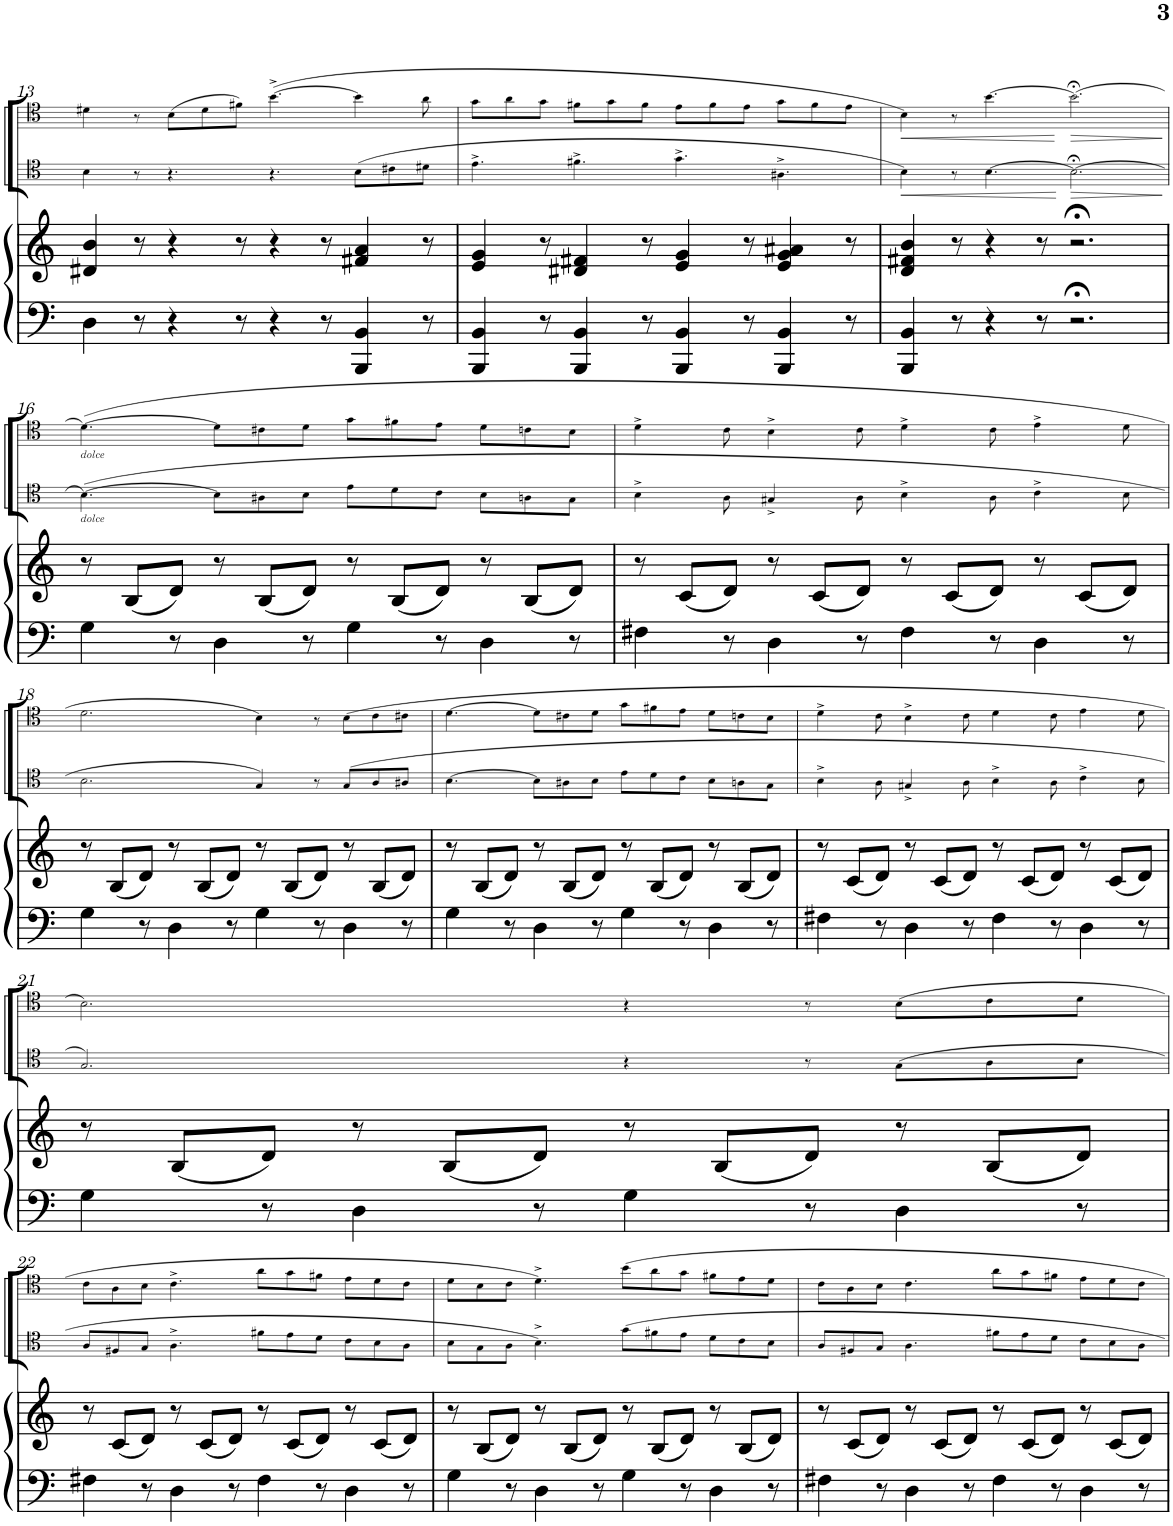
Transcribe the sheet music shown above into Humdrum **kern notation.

**kern	**kern	**kern	**dynam	**kern	**dynam
*part3	*part3	*part2	*part2	*part1	*part1
*staff4	*staff3	*staff2	*staff2	*staff1	*staff1
*I"Piano	*	*I"Trombone 2	*	*I"Trombone 1	*
*I'Pno	*	*I'Trb	*	*I'Trb	*
!!LO:PB:g=z
*clefF4	*clefG2	*clefC4	*	*clefC4	*
*k[]	*k[]	*k[]	*	*k[]	*
*M12/8	*M12/8	*M12/8	*	*M12/8	*
=13	=13	=13	=13	=13	=13
4D\	4d#X/ 4b/	4B\	.	4d#X\	.
8r	8r	8r	.	8r	.
4r	4r	4.r	.	(8B\L	.
.	.	.	.	8d#\	.
8r	8r	.	.	8f#X\J)	.
4r	4r	4.r	.	([4.b^\	.
8r	8r	.	.	.	.
4BBB/ 4BB/	4f#X/ 4a/	(8B\L	.	4b\]	.
.	.	8c#X\	.	.	.
8r	8r	8d#X\J	.	8a\	.
=14	=14	=14	=14	=14	=14
4BBB/ 4BB/	4e/ 4g/	4.e^\	.	8g\L	.
.	.	.	.	8a\	.
8r	8r	.	.	8g\J	.
4BBB/ 4BB/	4d#X/ 4f#X/	4.f#X^\	.	8f#X\L	.
.	.	.	.	8g\	.
8r	8r	.	.	8f#\J	.
4BBB/ 4BB/	4e/ 4g/	4.g^\	.	8e\L	.
.	.	.	.	8f#\	.
8r	8r	.	.	8e\J	.
4BBB/ 4BB/	4e/ 4g/ 4a#X/	4.A#X^\	.	8g\L	.
.	.	.	.	8f#\	.
8r	8r	.	.	8e\J	.
=15	=15	=15	=15	=15	=15
!	!	!	!LO:HP:b	!	!LO:HP:b
4BBB/ 4BB/	4d/ 4f#X/ 4b/	4B\)	<	4B\)	<
8r	8r	8r	.	8r	.
4r	4r	[4.B\	.	[4.b\	.
8r	8r	.	.	.	.
!	!	!	!LO:HP:n=1:b	!	!LO:HP:n=1:b
2.r;<	2.r;<	2.B;<\_	[ >	(2.b;<\]	[ >
.	.	.	]	.	]
!!LO:LB:g=z
=16	=16	=16	=16	=16	=16
!	!	!	!	!LO:TX:b:i:t=dolce	!
!	!	!LO:TX:b:i:t=dolce	!	!	!
4G\	8r	(4.B\_	.	([4.d\)	.
.	(8B/L	.	.	.	.
8r	8d/J)	.	.	.	.
4D\	8r	8B\L]	.	8d\L]	.
.	(8B/L	8A#X\	.	8c#X\	.
8r	8d/J)	8B\J	.	8d\J	.
4G\	8r	8e\L	.	8g\L	.
.	(8B/L	8d\	.	8f#X\	.
8r	8d/J)	8c\J	.	8e\J	.
4D\	8r	8B\L	.	8d\L	.
.	(8B/L	8An\	.	8cn\	.
8r	8d/J)	8G\J	.	8B\J	.
=17	=17	=17	=17	=17	=17
4F#X\	8r	4B^\	.	4d^\	.
.	(8c/L	.	.	.	.
8r	8d/J)	8A\	.	8c\	.
4D\	8r	4G#X^/	.	4B^\	.
.	(8c/L	.	.	.	.
8r	8d/J)	8A\	.	8c\	.
4F#\	8r	4B^\	.	4d^\	.
.	(8c/L	.	.	.	.
8r	8d/J)	8A\	.	8c\	.
4D\	8r	4c^\	.	4e^\	.
.	(8c/L	.	.	.	.
8r	8d/J)	8B\	.	8d\	.
!!LO:LB:g=z
=18	=18	=18	=18	=18	=18
4G\	8r	2.B\	.	2.d\	.
.	(8B/L	.	.	.	.
8r	8d/J)	.	.	.	.
4D\	8r	.	.	.	.
.	(8B/L	.	.	.	.
8r	8d/J)	.	.	.	.
4G\	8r	4G/)	.	4B\)	.
.	(8B/L	.	.	.	.
8r	8d/J)	8r	.	8r	.
4D\	8r	(8G/L	.	(8B\L	.
.	(8B/L	8A/	.	8c\	.
8r	8d/J)	8A#X/J	.	8c#X\J	.
=19	=19	=19	=19	=19	=19
4G\	8r	[4.B\	.	[4.d\	.
.	(8B/L	.	.	.	.
8r	8d/J)	.	.	.	.
4D\	8r	8B\L]	.	8d\L]	.
.	(8B/L	8A#X\	.	8c#X\	.
8r	8d/J)	8B\J	.	8d\J	.
4G\	8r	8e\L	.	8g\L	.
.	(8B/L	8d\	.	8f#X\	.
8r	8d/J)	8c\J	.	8e\J	.
4D\	8r	8B\L	.	8d\L	.
.	(8B/L	8An\	.	8cn\	.
8r	8d/J)	8G\J	.	8B\J	.
=20	=20	=20	=20	=20	=20
4F#X\	8r	4B^\	.	4d^\	.
.	(8c/L	.	.	.	.
8r	8d/J)	8A\	.	8c\	.
4D\	8r	4G#X^/	.	4B^\	.
.	(8c/L	.	.	.	.
8r	8d/J)	8A\	.	8c\	.
4F#\	8r	4B^\	.	4d\	.
.	(8c/L	.	.	.	.
8r	8d/J)	8A\	.	8c\	.
4D\	8r	4c^\	.	4e\	.
.	(8c/L	.	.	.	.
8r	8d/J)	8B\	.	8d\	.
!!LO:LB:g=z
=21	=21	=21	=21	=21	=21
4G\	8r	2.G/)	.	2.B\)	.
.	(8B/L	.	.	.	.
8r	8d/J)	.	.	.	.
4D\	8r	.	.	.	.
.	(8B/L	.	.	.	.
8r	8d/J)	.	.	.	.
4G\	8r	4r	.	4r	.
.	(8B/L	.	.	.	.
8r	8d/J)	8r	.	8r	.
4D\	8r	(8G\L	.	(8B\L	.
.	(8B/L	8A\	.	8c\	.
8r	8d/J)	8B\J	.	8d\J	.
!!LO:LB:g=z
=22	=22	=22	=22	=22	=22
4F#X\	8r	8A/L	.	8c\L	.
.	(8c/L	8F#X/	.	8A\	.
8r	8d/J)	8G/J	.	8B\J	.
4D\	8r	4.A^\	.	4.c^\	.
.	(8c/L	.	.	.	.
8r	8d/J)	.	.	.	.
4F#\	8r	8f#X\L	.	8a\L	.
.	(8c/L	8e\	.	8g\	.
8r	8d/J)	8d\J	.	8f#X\J	.
4D\	8r	8c\L	.	8e\L	.
.	(8c/L	8B\	.	8d\	.
8r	8d/J)	8A\J	.	8c\J	.
=23	=23	=23	=23	=23	=23
4G\	8r	8B\L	.	8d\L	.
.	(8B/L	8G\	.	8B\	.
8r	8d/J)	8A\J	.	8c\J	.
4D\	8r	4.B^\)	.	4.d^\)	.
.	(8B/L	.	.	.	.
8r	8d/J)	.	.	.	.
4G\	8r	8g\L	.	8b\L	.
.	(8B/L	8f#X\	.	8a\	.
8r	8d/J)	8e\J	.	8g\J	.
4D\	8r	8d\L	.	8f#X\L	.
.	(8B/L	8c\	.	8e\	.
8r	8d/J)	8B\J	.	8d\J	.
=24	=24	=24	=24	=24	=24
4F#X\	8r	8A/L	.	8c\L	.
.	(8c/L	8F#X/	.	8A\	.
8r	8d/J)	8G/J	.	8B\J	.
4D\	8r	4.A\	.	4.c\	.
.	(8c/L	.	.	.	.
8r	8d/J)	.	.	.	.
4F#\	8r	8f#X\L	.	8a\L	.
.	(8c/L	8e\	.	8g\	.
8r	8d/J)	8d\J	.	8f#X\J	.
4D\	8r	8c\L	.	8e\L	.
.	(8c/L	8B\	.	8d\	.
8r	8d/J)	8A\J	.	8c\J	.
=	=	=	=	=	=
*-	*-	*-	*-	*-	*-
